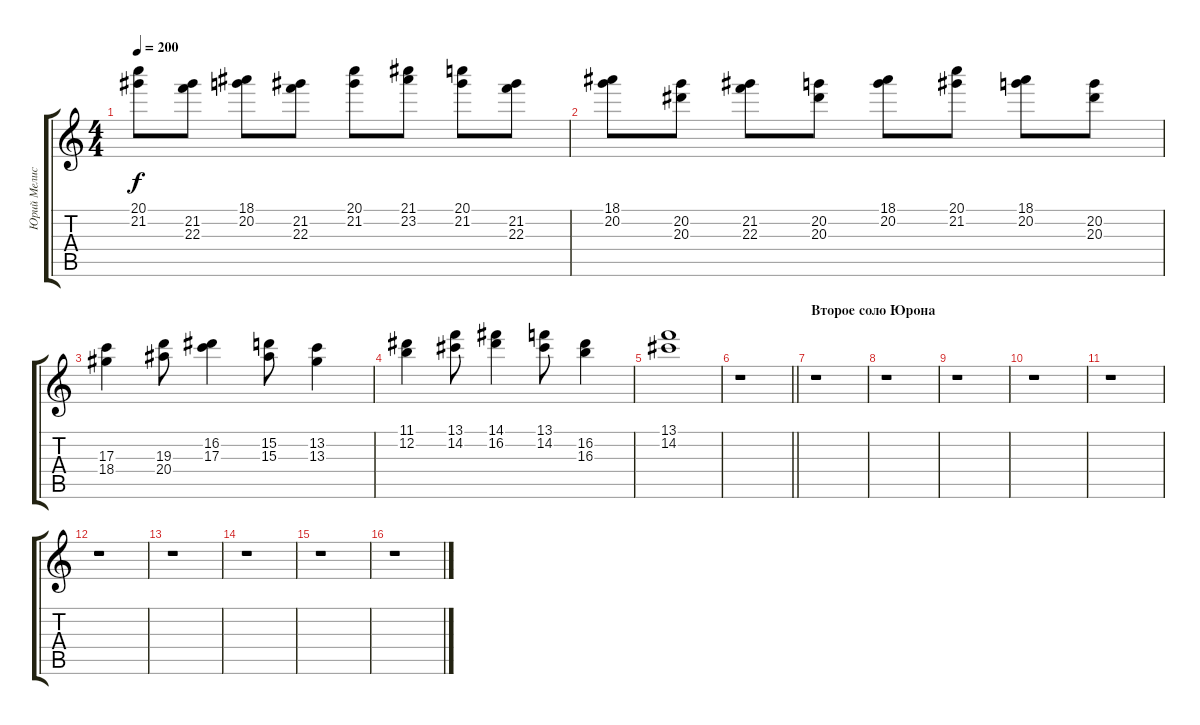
\track ("Юрий Мелисов" "Юрий Мелис") {instrument overdrivenguitar}
\staff {score tabs}
\tuning (E4 B3 G3 D3 A2 E2) {hide}
\ts (4 4)
\tempo 200
\clef g2
\ks c
(20.1 21.2).8{dy f} (21.2 22.3).8 (18.1 20.2).8 (21.2 22.3).8 (20.1 21.2).8 (21.1 23.2).8 (20.1 21.2).8 (21.2 22.3).8 |
(18.1 20.2).8 (20.2 20.3).8 (21.2 22.3).8 (20.2 20.3).8 (18.1 20.2).8 (20.1 21.2).8 (18.1 20.2).8 (20.2 20.3).8 |
(17.3 18.4).4 (19.3 20.4).8 (16.2 17.3).4 (15.2 15.3).8 (13.2 13.3).4 |
(11.1 12.2).4 (13.1 14.2).8 (14.1 16.2).4 (13.1 14.2).8 (16.2 16.3).4 |
(13.1 14.2).1 |
\barLineRight lightlight
r.1 |
\section ("" "Второе соло Юрона")
r.1 |
r.1 |
r.1 |
r.1 |
r.1 |
r.1 |
r.1 |
r.1 |
r.1 |
r.1
